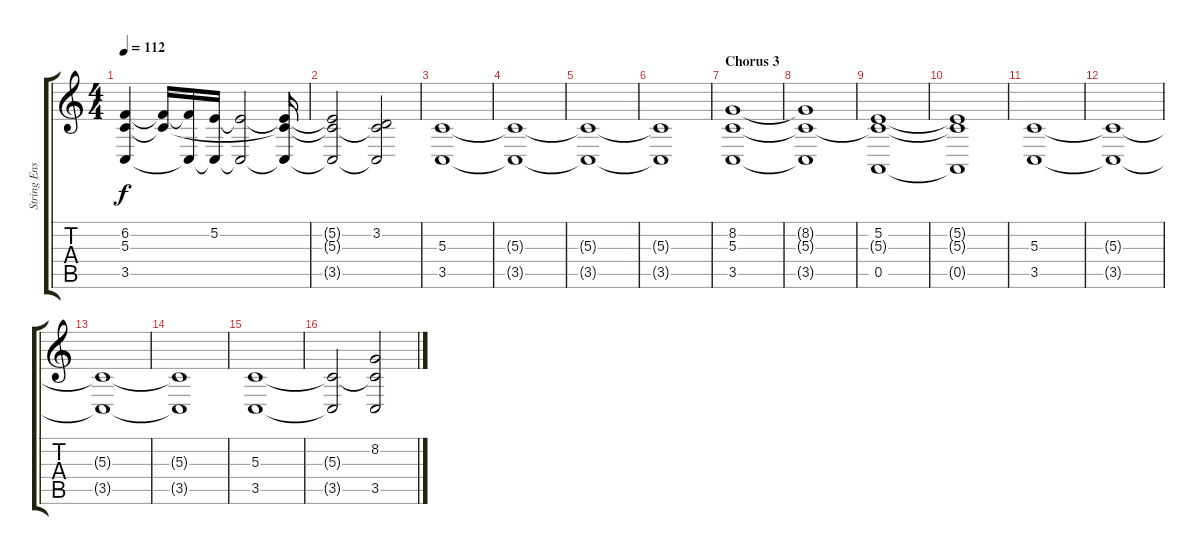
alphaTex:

\track ("String Ensemble" "String Ens") {instrument stringensemble1}
\staff {score tabs}
\tuning (E4 B3 G3 D3 A2 E2) {hide}
\ts (4 4)
\tempo 112
\clef g2
\ks c
(6.2 5.3{t} 3.5{t}).4{dy f} (6.2{t} 5.3{t}).16 (6.2{t} 3.5{t}).16 (5.2 3.5{t}).16 (5.2{t} 3.5{t}).2 (5.2{t} 5.3{t} 3.5{t}).16 |
(5.2{t} 5.3{t} 3.5{t}).2 (3.2 5.3{t} 3.5{t}).2 |
(5.3 3.5).1 |
(5.3{t} 3.5{t}).1 |
(5.3{t} 3.5{t}).1 |
(5.3{t} 3.5{t}).1 |
\section ("" "Chorus 3")
(8.2 5.3 3.5).1 |
(8.2{t} 5.3{t} 3.5{t}).1 |
(5.2 5.3{t} 0.5).1 |
(5.2{t} 5.3{t} 0.5{t}).1 |
(5.3 3.5).1 |
(5.3{t} 3.5{t}).1 |
(5.3{t} 3.5{t}).1 |
(5.3{t} 3.5{t}).1 |
(5.3 3.5).1 |
(5.3{t} 3.5{t}).2 (8.2 5.3{t} 3.5).2
